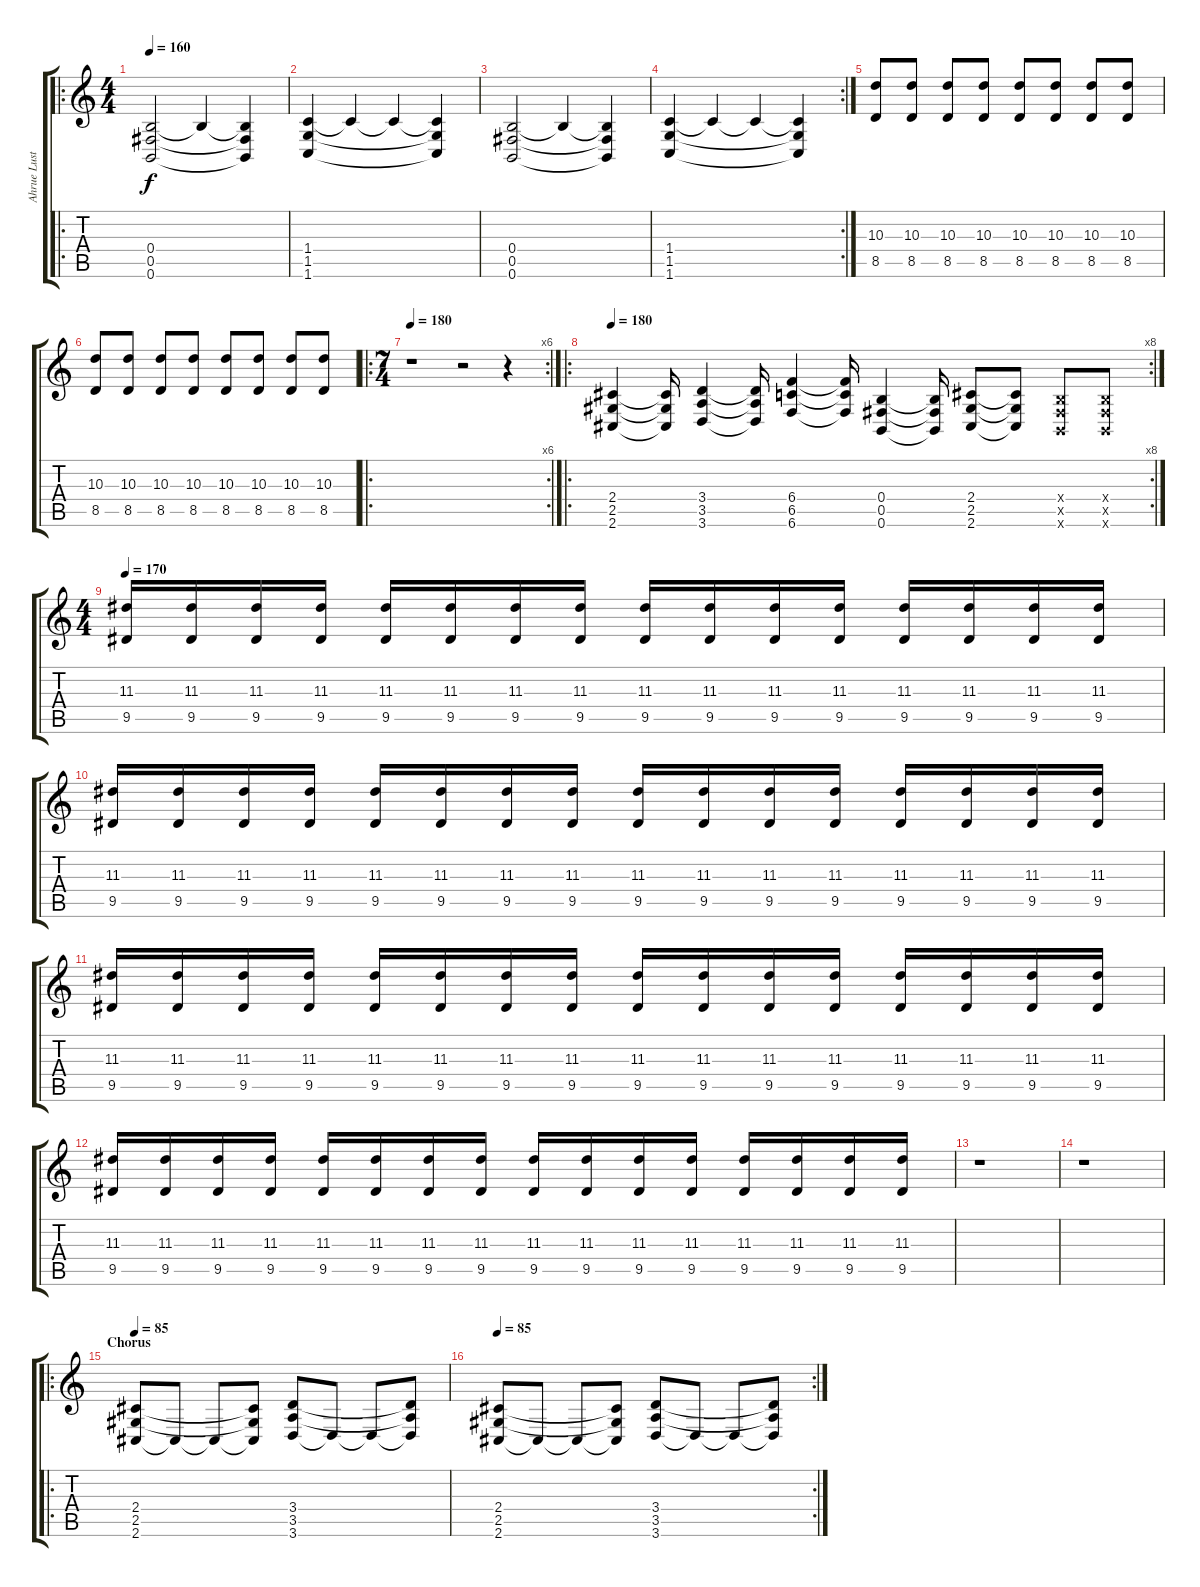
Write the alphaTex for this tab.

\track ("Ahrue Luster" "Ahrue Lust") {instrument distortionguitar}
\staff {score tabs}
\tuning (Db4 Ab3 E3 B2 Gb2 B1) {hide}
\ro
\ts (4 4)
\tempo 160
\clef g2
\ks c
(0.4 0.5 0.6).2{dy f volume 13} 0.4{t}.4 (0.4{t} 0.5{t} 0.6{t}).4 |
(1.4 1.5 1.6).4 1.4{t}.4 1.4{t}.4 (1.4{t} 1.5{t} 1.6{t}).4 |
(0.4 0.5 0.6).2 0.4{t}.4 (0.4{t} 0.5{t} 0.6{t}).4 |
\rc 2
(1.4 1.5 1.6).4 1.4{t}.4 1.4{t}.4 (1.4{t} 1.5{t} 1.6{t}).4 |
(10.3 8.5).8 (10.3 8.5).8 (10.3 8.5).8 (10.3 8.5).8 (10.3 8.5).8 (10.3 8.5).8 (10.3 8.5).8 (10.3 8.5).8 |
(10.3 8.5).8 (10.3 8.5).8 (10.3 8.5).8 (10.3 8.5).8 (10.3 8.5).8 (10.3 8.5).8 (10.3 8.5).8 (10.3 8.5).8 |
\ro
\rc 6
\ts (7 4)
\tempo 180
r.1 r.2 r.4 |
\ro
\rc 8
\tempo 180
(2.4 2.5 2.6).4 (2.4{t} 2.5{t} 2.6{t}).16 (3.4 3.5 3.6).4 (3.4{t} 3.5{t} 3.6{t}).16 (6.4 6.5 6.6).4 (6.4{t} 6.5{t} 6.6{t}).16 (0.4 0.5 0.6).4 (0.4{t} 0.5{t} 0.6{t}).16 (2.4 2.5 2.6).8 (2.4{t} 2.5{t} 2.6{t}).8 (0.4{x} 0.5{x} 0.6{x}).8 (0.4{x} 0.5{x} 0.6{x}).8 |
\ts (4 4)
\tempo 170
(11.3 9.5).16 (11.3 9.5).16 (11.3 9.5).16 (11.3 9.5).16 (11.3 9.5).16 (11.3 9.5).16 (11.3 9.5).16 (11.3 9.5).16 (11.3 9.5).16 (11.3 9.5).16 (11.3 9.5).16 (11.3 9.5).16 (11.3 9.5).16 (11.3 9.5).16 (11.3 9.5).16 (11.3 9.5).16 |
(11.3 9.5).16 (11.3 9.5).16 (11.3 9.5).16 (11.3 9.5).16 (11.3 9.5).16 (11.3 9.5).16 (11.3 9.5).16 (11.3 9.5).16 (11.3 9.5).16 (11.3 9.5).16 (11.3 9.5).16 (11.3 9.5).16 (11.3 9.5).16 (11.3 9.5).16 (11.3 9.5).16 (11.3 9.5).16 |
(11.3 9.5).16 (11.3 9.5).16 (11.3 9.5).16 (11.3 9.5).16 (11.3 9.5).16 (11.3 9.5).16 (11.3 9.5).16 (11.3 9.5).16 (11.3 9.5).16 (11.3 9.5).16 (11.3 9.5).16 (11.3 9.5).16 (11.3 9.5).16 (11.3 9.5).16 (11.3 9.5).16 (11.3 9.5).16 |
(11.3 9.5).16 (11.3 9.5).16 (11.3 9.5).16 (11.3 9.5).16 (11.3 9.5).16 (11.3 9.5).16 (11.3 9.5).16 (11.3 9.5).16 (11.3 9.5).16 (11.3 9.5).16 (11.3 9.5).16 (11.3 9.5).16 (11.3 9.5).16 (11.3 9.5).16 (11.3 9.5).16 (11.3 9.5).16 |
r.1 |
r.1 |
\ro
\section ("" "Chorus")
\tempo 85
(2.4 2.5 2.6).8 2.6{t}.8 2.6{t}.8 (2.4{t} 2.5{t} 2.6{t}).8 (3.4 3.5 3.6).8 3.6{t}.8 3.6{t}.8 (3.4{t} 3.5{t} 3.6{t}).8 |
\rc 2
\tempo 85
(2.4 2.5 2.6).8 2.6{t}.8 2.6{t}.8 (2.4{t} 2.5{t} 2.6{t}).8 (3.4 3.5 3.6).8 3.6{t}.8 3.6{t}.8 (3.4{t} 3.5{t} 3.6{t}).8
